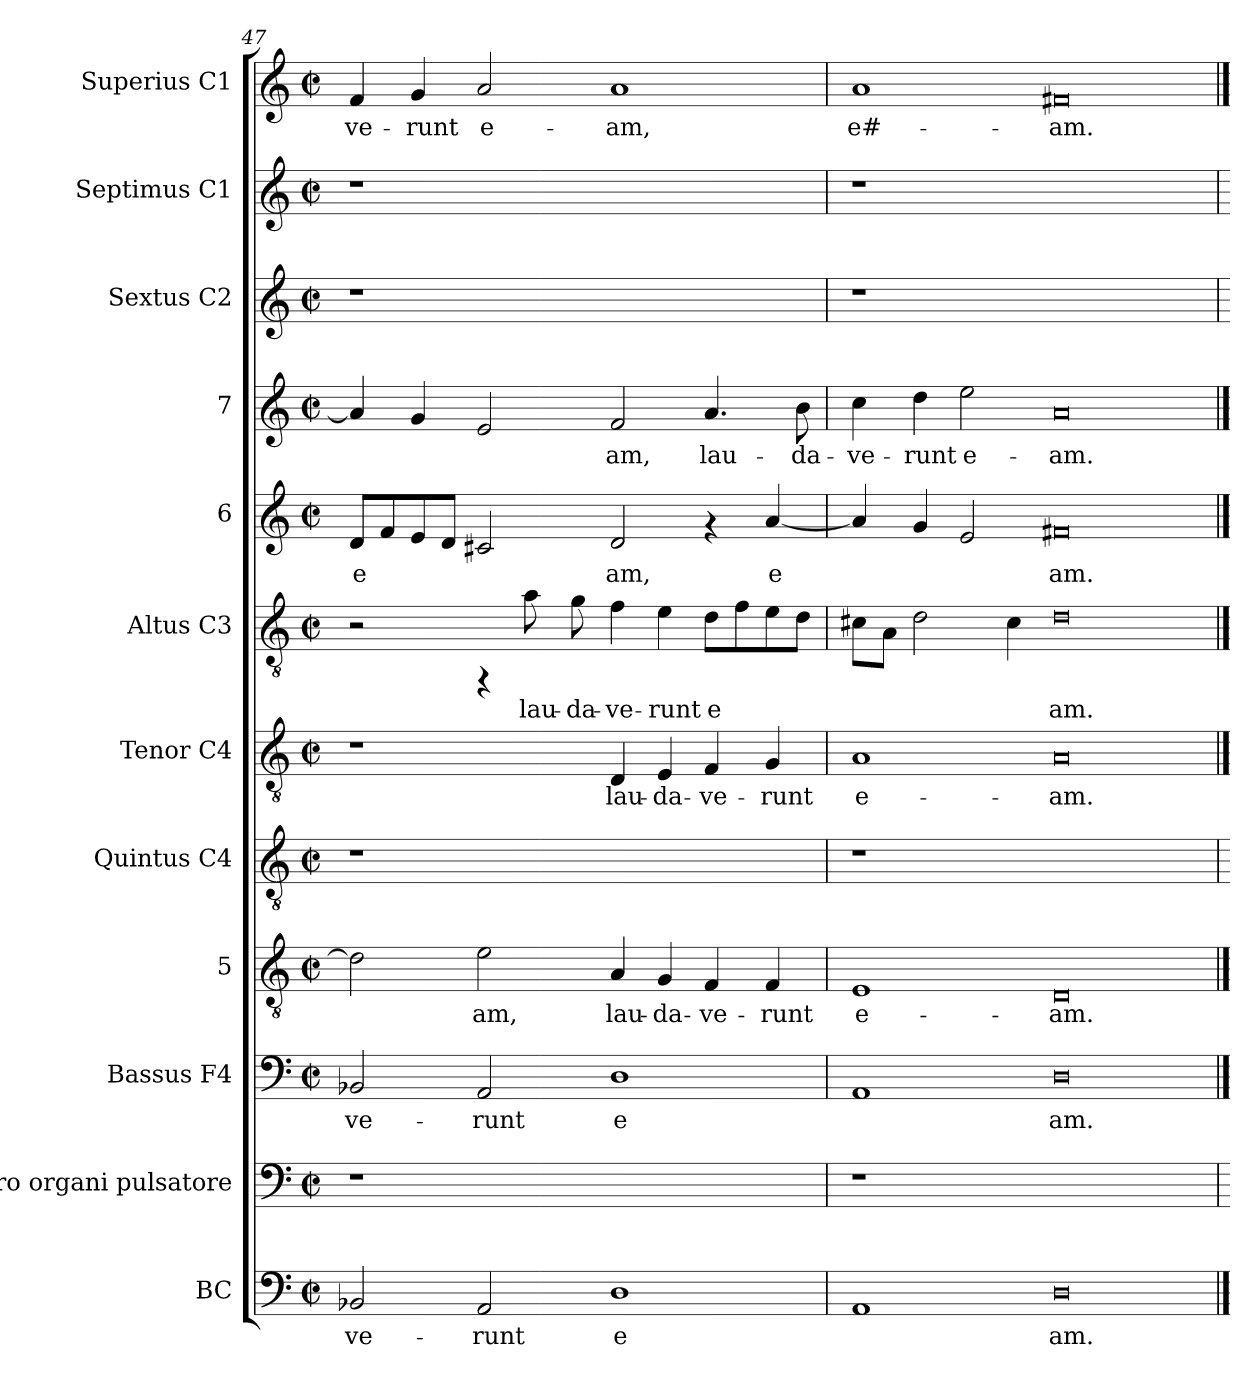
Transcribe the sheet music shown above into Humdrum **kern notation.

**kern	**text	**kern	**kern	**text	**kern	**text	**kern	**kern	**text	**kern	**text	**kern	**text	**kern	**text	**kern	**kern	**kern	**text
*part12	*part12	*part11	*part10	*part10	*part9	*part9	*part8	*part7	*part7	*part6	*part6	*part5	*part5	*part4	*part4	*part3	*part2	*part1	*part1
*staff12	*staff12	*staff11	*staff10	*staff10	*staff9	*staff9	*staff8	*staff7	*staff7	*staff6	*staff6	*staff5	*staff5	*staff4	*staff4	*staff3	*staff2	*staff1	*staff1
*I"BC	*	*I"pro organi  pulsatore	*I"Bassus  F4	*	*I"5	*	*I"Quintus  C4	*I"Tenor  C4	*	*I"Altus  C3	*	*I"6	*	*I"7	*	*I"Sextus  C2	*I"Septimus  C1	*I"Superius  C1	*
*I'BC	*	*	*I'B	*	*	*	*	*I'T	*	*I'A	*	*	*	*	*	*	*	*I'S	*
*clefF4	*	*clefF4	*clefF4	*	*clefGv2	*	*clefGv2	*clefGv2	*	*clefGv2	*	*clefG2	*	*clefG2	*	*clefG2	*clefG2	*clefG2	*
*k[]	*	*k[]	*k[]	*	*k[]	*	*k[]	*k[]	*	*k[]	*	*k[]	*	*k[]	*	*k[]	*k[]	*k[]	*
*C:	*	*C:	*C:	*	*C:	*	*C:	*C:	*	*C:	*	*C:	*	*C:	*	*C:	*C:	*C:	*
*M2/2	*	*M2/2	*M2/2	*	*M2/2	*	*M2/2	*M2/2	*	*M2/2	*	*M2/2	*	*M2/2	*	*M2/2	*M2/2	*M2/2	*
*met(c|)	*	*met(c|)	*met(c|)	*	*met(c|)	*	*met(c|)	*met(c|)	*	*met(c|)	*	*met(c|)	*	*met(c|)	*	*met(c|)	*met(c|)	*met(c|)	*
=47	=47	=47	=47	=47	=47	=47	=47	=47	=47	=47	=47	=47	=47	=47	=47	=47	=47	=47	=47
!	!LO:LY:a:cj	!	!	!LO:LY:b:cj	!	!LO:LY:b:cj	!	!	!	!	!	!	!LO:LY:b:cj	!	!LO:LY:b:cj	!	!	!	!LO:LY:b:cj
2BB-X/	-ve-	1r	2BB-X/	-ve-	2d\]	--	1r	1r	.	2r	.	8d/L	e-	4a/]	--	1r	1r	4f/	-ve-
!	!	!	!	!	!	!	!	!	!	!	!	!	!LO:LY:b:cj	!	!	!	!	!	!
.	.	.	.	.	.	.	.	.	.	.	.	8f/	--	.	.	.	.	.	.
!	!	!	!	!	!	!	!	!	!	!	!	!	!LO:LY:b:cj	!	!LO:LY:b:cj	!	!	!	!LO:LY:b:cj
.	.	.	.	.	.	.	.	.	.	.	.	8e/	--	4g/	--	.	.	4g/	-runt
!	!	!	!	!	!	!	!	!	!	!	!	!	!LO:LY:b:cj	!	!	!	!	!	!
.	.	.	.	.	.	.	.	.	.	.	.	8d/J	--	.	.	.	.	.	.
!	!LO:LY:a:cj	!	!	!LO:LY:b:cj	!	!LO:LY:b:cj	!	!	!	!	!	!	!LO:LY:b:cj	!	!LO:LY:b:cj	!	!	!	!LO:LY:b:cj
2AA/	-runt	.	2AA/	-runt	2e\	-am,	.	.	.	4rFF	.	2c#X/	--	2e/	--	.	.	2a/	e-
!	!	!	!	!	!	!	!	!	!	!	!LO:LY:b:cj	!	!	!	!	!	!	!	!
.	.	.	.	.	.	.	.	.	.	8a\	lau-	.	.	.	.	.	.	.	.
!	!	!	!	!	!	!	!	!	!	!	!LO:LY:b:cj	!	!	!	!	!	!	!	!
.	.	.	.	.	.	.	.	.	.	8g\	-da-	.	.	.	.	.	.	.	.
!	!LO:LY:a:cj	!	!	!LO:LY:b:cj	!	!LO:LY:b:cj	!	!	!LO:LY:b:cj	!	!LO:LY:b:cj	!	!LO:LY:b:cj	!	!LO:LY:b:cj	!	!	!	!LO:LY:b:cj
1D	e-	1ryy	1D	e-	4A/	lau-	1ryy	4D/	lau-	4f\	-ve-	2d/	-am,	2f/	-am,	1ryy	1ryy	1a	-am,
!	!	!	!	!	!	!LO:LY:b:cj	!	!	!LO:LY:b:cj	!	!LO:LY:b:cj	!	!	!	!	!	!	!	!
.	.	.	.	.	4G/	-da-	.	4E/	-da-	4e\	-runt	.	.	.	.	.	.	.	.
!	!	!	!	!	!	!LO:LY:b:cj	!	!	!LO:LY:b:cj	!	!LO:LY:b:cj	!	!	!	!LO:LY:b:cj	!	!	!	!
.	.	.	.	.	4F/	-ve-	.	4F/	-ve-	8d\L	e-	4rf	.	4.a/	lau-	.	.	.	.
!	!	!	!	!	!	!	!	!	!	!	!LO:LY:b:cj	!	!	!	!	!	!	!	!
.	.	.	.	.	.	.	.	.	.	8f\	--	.	.	.	.	.	.	.	.
!	!	!	!	!	!	!LO:LY:b:cj	!	!	!LO:LY:b:cj	!	!LO:LY:b:cj	!	!LO:LY:b:cj	!	!	!	!	!	!
.	.	.	.	.	4F/	-runt	.	4G/	-runt	8e\	--	[<4a/	e-	.	.	.	.	.	.
!	!	!	!	!	!	!	!	!	!	!	!LO:LY:b:cj	!	!	!	!LO:LY:b:cj	!	!	!	!
.	.	.	.	.	.	.	.	.	.	8d\J	--	.	.	8b\	-da-	.	.	.	.
=48	=48	=48	=48	=48	=48	=48	=48	=48	=48	=48	=48	=48	=48	=48	=48	=48	=48	=48	=48
!	!LO:LY:a:cj	!	!	!LO:LY:b:cj	!	!LO:LY:b:cj	!	!	!LO:LY:b:cj	!	!LO:LY:b:cj	!	!LO:LY:b:cj	!	!LO:LY:b:cj	!	!	!	!LO:LY:b:cj
1AA	--	1r	1AA	--	1E	e-	1r	1A	e-	8c#\L	--	4a/]	--	4cc\	-ve-	1r	1r	1a	e#-
!	!	!	!	!	!	!	!	!	!	!	!LO:LY:b:cj	!	!	!	!	!	!	!	!
.	.	.	.	.	.	.	.	.	.	8A\J	--	.	.	.	.	.	.	.	.
!	!	!	!	!	!	!	!	!	!	!	!LO:LY:b:cj	!	!LO:LY:b:cj	!	!LO:LY:b:cj	!	!	!	!
.	.	.	.	.	.	.	.	.	.	2d\	--	4g/	--	4dd\	-runt	.	.	.	.
!	!	!	!	!	!	!	!	!	!	!	!	!	!LO:LY:b:cj	!	!LO:LY:b:cj	!	!	!	!
.	.	.	.	.	.	.	.	.	.	.	.	2e/	--	2ee\	e-	.	.	.	.
!	!	!	!	!	!	!	!	!	!	!	!LO:LY:b:cj	!	!	!	!	!	!	!	!
.	.	.	.	.	.	.	.	.	.	4c#\	--	.	.	.	.	.	.	.	.
!	!LO:LY:a:cj	!	!	!LO:LY:b:cj	!	!LO:LY:b:cj	!	!	!LO:LY:b:cj	!	!LO:LY:b:cj	!	!LO:LY:b:cj	!	!LO:LY:b:cj	!	!	!	!LO:LY:b:cj
0D	-am.	0ryy	0D	-am.	0D	-am.	0ryy	0A	-am.	0d	-am.	0f#X	-am.	0a	-am.	0ryy	0ryy	0f#X	-am.
==	==	=	==	==	==	==	=	==	==	==	==	==	==	==	==	=	=	==	==
*-	*-	*-	*-	*-	*-	*-	*-	*-	*-	*-	*-	*-	*-	*-	*-	*-	*-	*-	*-
